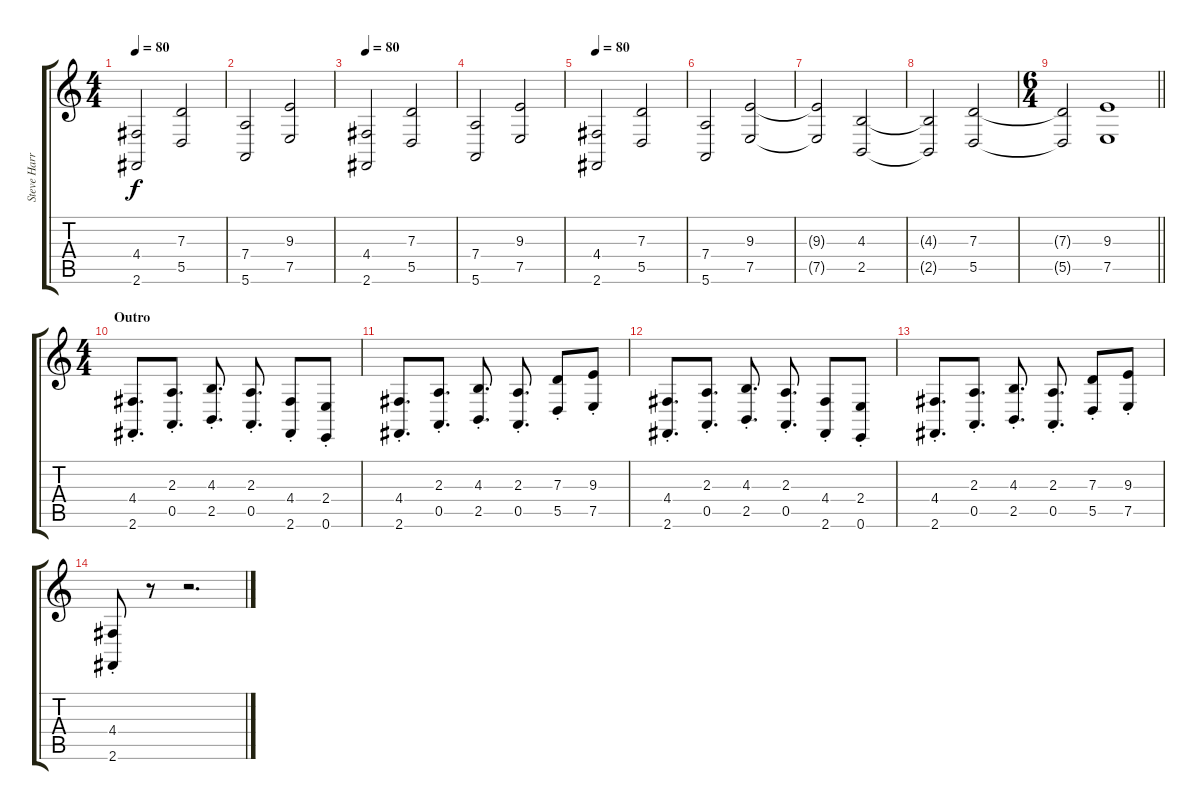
\track ("Steve Harris (Teclado)" "Steve Harr") {instrument stringensemble1}
\staff {score tabs}
\tuning (E4 B3 G3 D3 A2 E2) {hide}
\ts (4 4)
\tempo 80
\clef g2
\ks c
(4.4 2.6).2{dy f} (7.3 5.5).2 |
(7.4 5.6).2 (9.3 7.5).2 |
\tempo 80
(4.4 2.6).2 (7.3 5.5).2 |
(7.4 5.6).2 (9.3 7.5).2 |
\tempo 80
(4.4 2.6).2 (7.3 5.5).2 |
(7.4 5.6).2 (9.3 7.5).2 |
(9.3{t} 7.5{t}).2 (4.3 2.5).2 |
(4.3{t} 2.5{t}).2 (7.3 5.5).2 |
\ts (6 4)
\barLineRight lightlight
(7.3{t} 5.5{t}).2 (9.3 7.5).1 |
\ts (4 4)
\section ("" "Outro")
(4.4{st} 2.6{st}).8{d} (2.3{st} 0.5{st}).8{d} (4.3{st} 2.5{st}).8{d} (2.3{st} 0.5{st}).8{d} (4.4{st} 2.6{st}).8 (2.4{st} 0.6{st}).8 |
(4.4{st} 2.6{st}).8{d} (2.3{st} 0.5{st}).8{d} (4.3{st} 2.5{st}).8{d} (2.3{st} 0.5{st}).8{d} (7.3{st} 5.5{st}).8 (9.3{st} 7.5{st}).8 |
(4.4{st} 2.6{st}).8{d} (2.3{st} 0.5{st}).8{d} (4.3{st} 2.5{st}).8{d} (2.3{st} 0.5{st}).8{d} (4.4{st} 2.6{st}).8 (2.4{st} 0.6{st}).8 |
(4.4{st} 2.6{st}).8{d} (2.3{st} 0.5{st}).8{d} (4.3{st} 2.5{st}).8{d} (2.3{st} 0.5{st}).8{d} (7.3{st} 5.5{st}).8 (9.3{st} 7.5{st}).8 |
(4.4{st} 2.6{st}).8 r.8 r.2{d}
